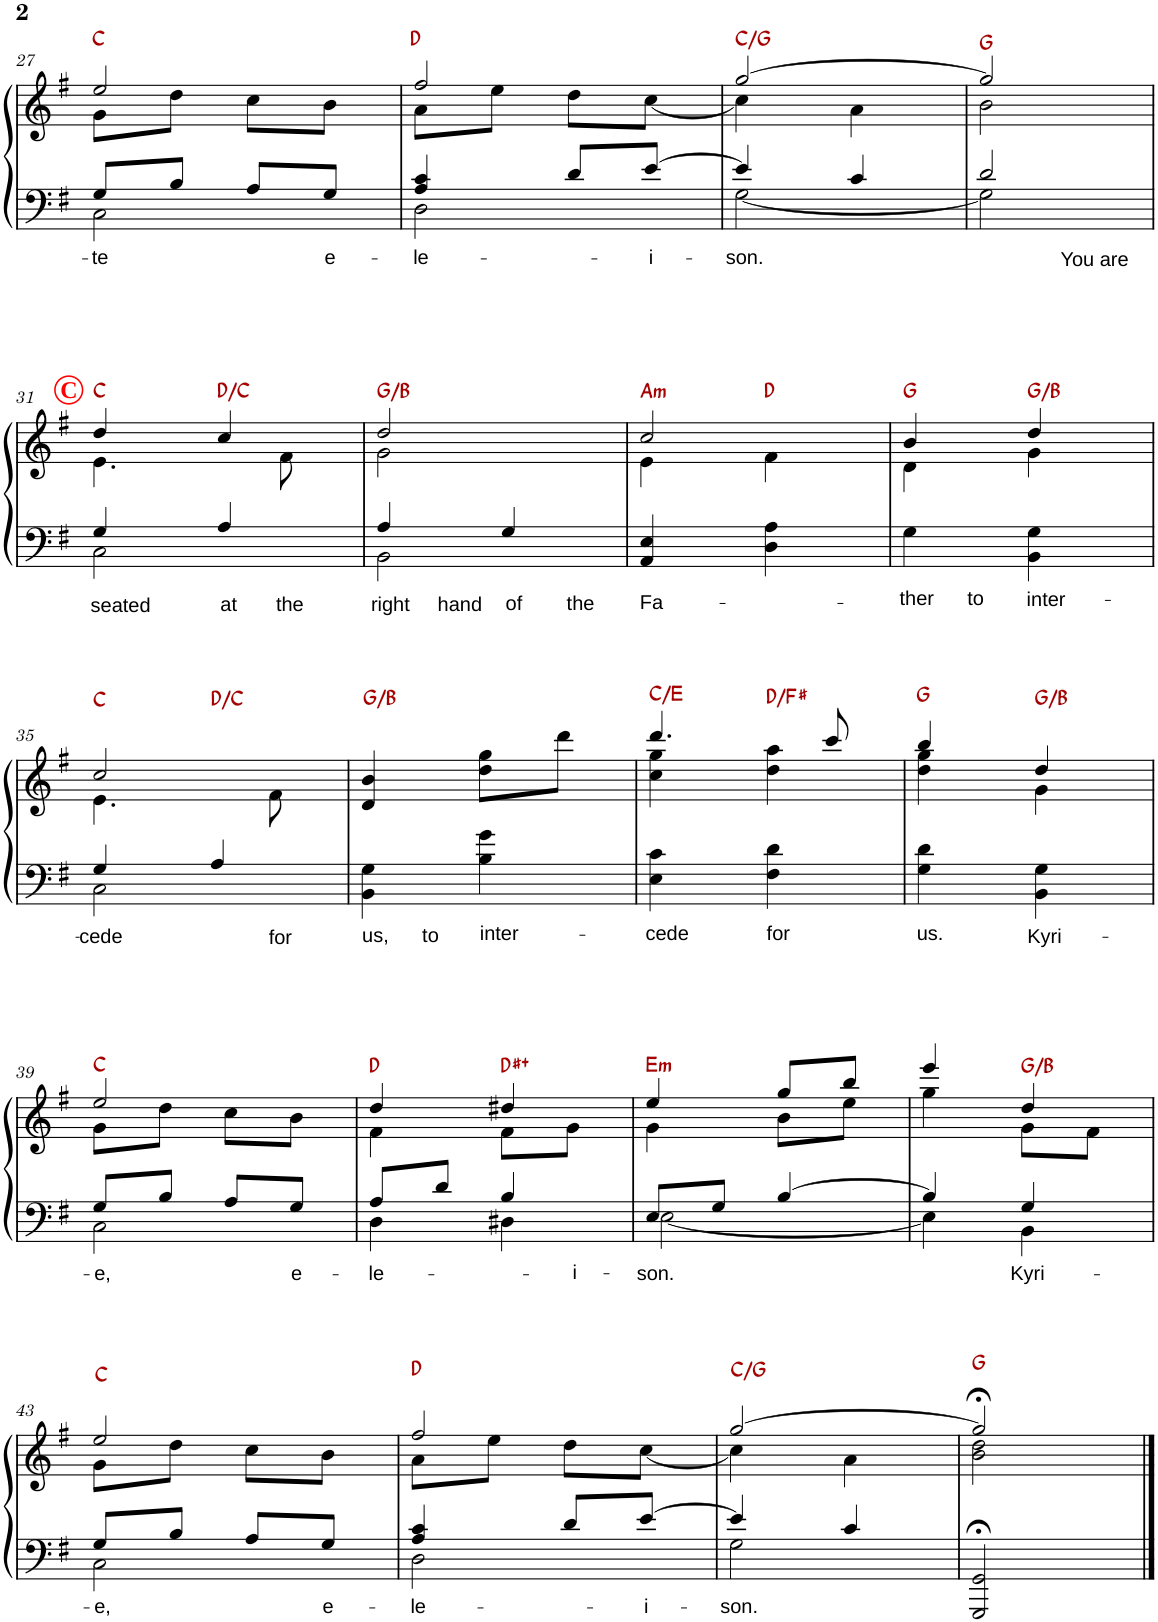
**kern	**text	**kern	**harte
*part1	*part1	*part1	*part1
*staff2	*staff2	*staff1	*
*I"Piano	*	*	*
*I'Pno.	*	*	*
!!LO:PB:g=z
*clefF4	*	*clefG2	*
*k[f#]	*	*k[f#]	*
*M2/4	*	*M2/4	*
=27	=27	=27	=27
!	!LO:LY:b	!	!
*^	*	*^	*
8G/L	2C\	-te	2ee/	8g\L	C:maj
8B/J	.	.	.	8dd\J	.
8A/L	.	.	.	8cc\L	.
!	!	!LO:LY:b	!	!	!
8G/J	.	e-	.	8b\J	.
=28	=28	=28	=28	=28	=28
!	!	!LO:LY:b	!	!	!
4A/ 4c/	2D\	-le-	2ff#/	8a\L	D:maj
.	.	.	.	8ee\J	.
8d/L	.	.	.	8dd\L	.
!	!	!LO:LY:b	!	!	!
[8e/J	.	-i-	.	[8cc\J	.
=29	=29	=29	=29	=29	=29
!	!	!LO:LY:b	!	!	!
4e/]	[2G\	-son.	[2gg/	4cc\]	C:maj/5
4c/	.	.	.	4a\	.
=30	=30	=30	=30	=30	=30
!	!	!LO:LY:b	!	!	!
2d/	2G\]	You are	2gg/]	2b\	G:maj
!!LO:LB:g=z	!!
!!LO:REH:place=s1:a:B:cj:color=#FF0000:enc=circle:fs=12:t=C	!!
=31	=31	=31	=31	=31	=31
!	!	!LO:LY:b	!	!	!
4G/	2C\	seated	4dd/	4.e\	C:maj
!	!	!LO:LY:b	!	!	!
4A/	.	at the	4cc/	.	D:maj/b7
.	.	.	.	8f#\	.
=32	=32	=32	=32	=32	=32
!	!	!LO:LY:b	!	!	!
4A/	2BB\	right hand	2dd/	2g\	G:maj/3
!	!	!LO:LY:b	!	!	!
4G/	.	of the	.	.	.
*v	*v	*	*	*	*
=33	=33	=33	=33	=33
!	!LO:LY:b	!	!	!LO:H:kt=m
4AA/ 4E/	Fa-	2cc/	4e\	A:min
4D\ 4A\	.	.	4f#\	D:maj
=34	=34	=34	=34	=34
!	!LO:LY:b	!	!	!
4G\	-ther to	4b/	4d\	G:maj
!	!LO:LY:b	!	!	!
4BB\ 4G\	inter-	4dd/	4g\	G:maj/3
!!LO:LB:g=z
=35	=35	=35	=35	=35
!	!LO:LY:b	!	!	!
*^	*	*	*^	*
4G/	2C\	-cede	2cc/	4.e\	4ryy	C:maj
!	!	!LO:LY:b	!	!	!	!
4A/	.	for	.	.	4ryy	D:maj/b7
.	.	.	.	8f#\	.	.
*v	*v	*	*	*	*	*
=36	=36	=36	=36	=36	=36
!	!LO:LY:b	!	!	!	!
*	*	*v	*v	*v	*
4BB\ 4G\	us, to	4d/ 4b/	G:maj/3
!	!LO:LY:b	!	!
4B\ 4g\	inter-	8dd\ 8gg\L	.
.	.	8ddd\J	.
=37	=37	=37	=37
!	!LO:LY:b	!	!
*	*	*^	*
4E\ 4c\	-cede	4.ddd/	4cc\ 4gg\	C:maj/3
!	!LO:LY:b	!	!	!
4F#\ 4d\	for	.	4dd\ 4aa\	D:maj/3
.	.	8ccc/	.	.
=38	=38	=38	=38	=38
!	!LO:LY:b	!	!	!
4G\ 4d\	us.	4bb/	4dd\ 4gg\	G:maj
!	!LO:LY:b	!	!	!
4BB\ 4G\	Kyri-	4dd/	4g\	G:maj/3
!!LO:LB:g=z	!!
=39	=39	=39	=39	=39
!	!LO:LY:b	!	!	!
*^	*	*	*	*
8G/L	2C\	-e,	2ee/	8g\L	C:maj
8B/J	.	.	.	8dd\J	.
8A/L	.	.	.	8cc\L	.
!	!	!LO:LY:b	!	!	!
8G/J	.	e-	.	8b\J	.
=40	=40	=40	=40	=40	=40
!	!	!LO:LY:b	!	!	!
8A/L	4D\	-le-	4dd/	4f#\	D:maj
8d/J	.	.	.	.	.
!	!	!LO:LY:b	!	!	!
4B/	4D#X\	-i-	4dd#X/	8f#\L	D#:aug
.	.	.	.	8g\J	.
=41	=41	=41	=41	=41	=41
!	!	!LO:LY:b	!	!	!LO:H:kt=m
8E/L	[2E\	-son.	4ee/	4g\	E:min
8G/J	.	.	.	.	.
[4B/	.	.	8gg/L	8b\L	.
.	.	.	8bb/J	8ee\J	.
=42	=42	=42	=42	=42	=42
4B/]	4E\]	.	4eee/	4gg\	.
!	!	!LO:LY:b	!	!	!
4G/	4BB\	Kyri-	4dd/	8g\L	G:maj/3
.	.	.	.	8f#\J	.
!!LO:LB:g=z	!!
=43	=43	=43	=43	=43	=43
!	!	!LO:LY:b	!	!	!
8G/L	2C\	-e,	2ee/	8g\L	C:maj
8B/J	.	.	.	8dd\J	.
8A/L	.	.	.	8cc\L	.
!	!	!LO:LY:b	!	!	!
8G/J	.	e-	.	8b\J	.
=44	=44	=44	=44	=44	=44
!	!	!LO:LY:b	!	!	!
4A/ 4c/	2D\	-le-	2ff#/	8a\L	D:maj
.	.	.	.	8ee\J	.
8d/L	.	.	.	8dd\L	.
!	!	!LO:LY:b	!	!	!
[8e/J	.	-i-	.	[8cc\J	.
=45	=45	=45	=45	=45	=45
!	!	!LO:LY:b	!	!	!
4e/]	2G\	-son.	[2gg/	4cc\]	C:maj/5
4c/	.	.	.	4a\	.
*v	*v	*	*	*	*
=46	=46	=46	=46	=46
2GGG/;< 2GG/;<	.	2gg;</]	2b\ 2dd\	G:maj
*	*	*v	*v	*
==	==	==	==
*-	*-	*-	*-
